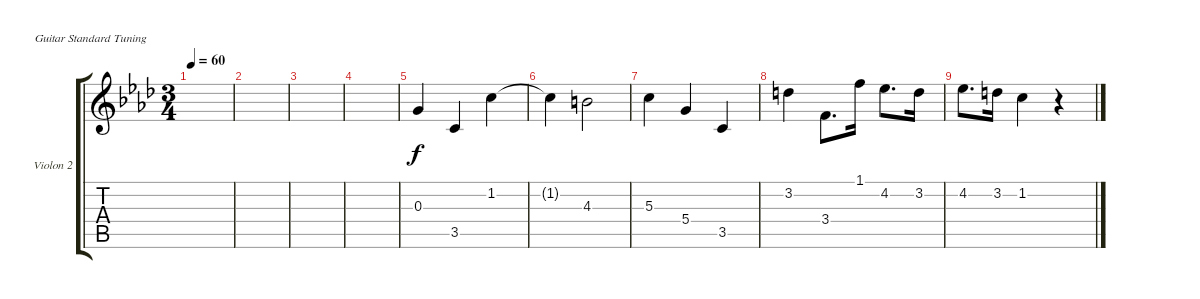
\defaultSystemsLayout 4
\bracketExtendMode groupsimilarinstruments
\firstSystemTrackNameOrientation horizontal
\otherSystemsTrackNameOrientation horizontal
\track ("Violon 2" "Violon 2") {instrument acousticguitarnylon}
\staff {score tabs}
\tuning (E4 B3 G3 D3 A2 E2)
\ts (3 4)
\tempo 60
\clef g2
\ks fminor
|
|
|
|
0.3.4 3.5.4 1.2.4 |
1.2{t}.4 4.3.2 |
5.3.4 5.4.4 3.5.4 |
3.2.4 3.4.8{d} 1.1.16 4.2.8{d} 3.2.16 |
4.2.8{d} 3.2.16 1.2.4 r.4
